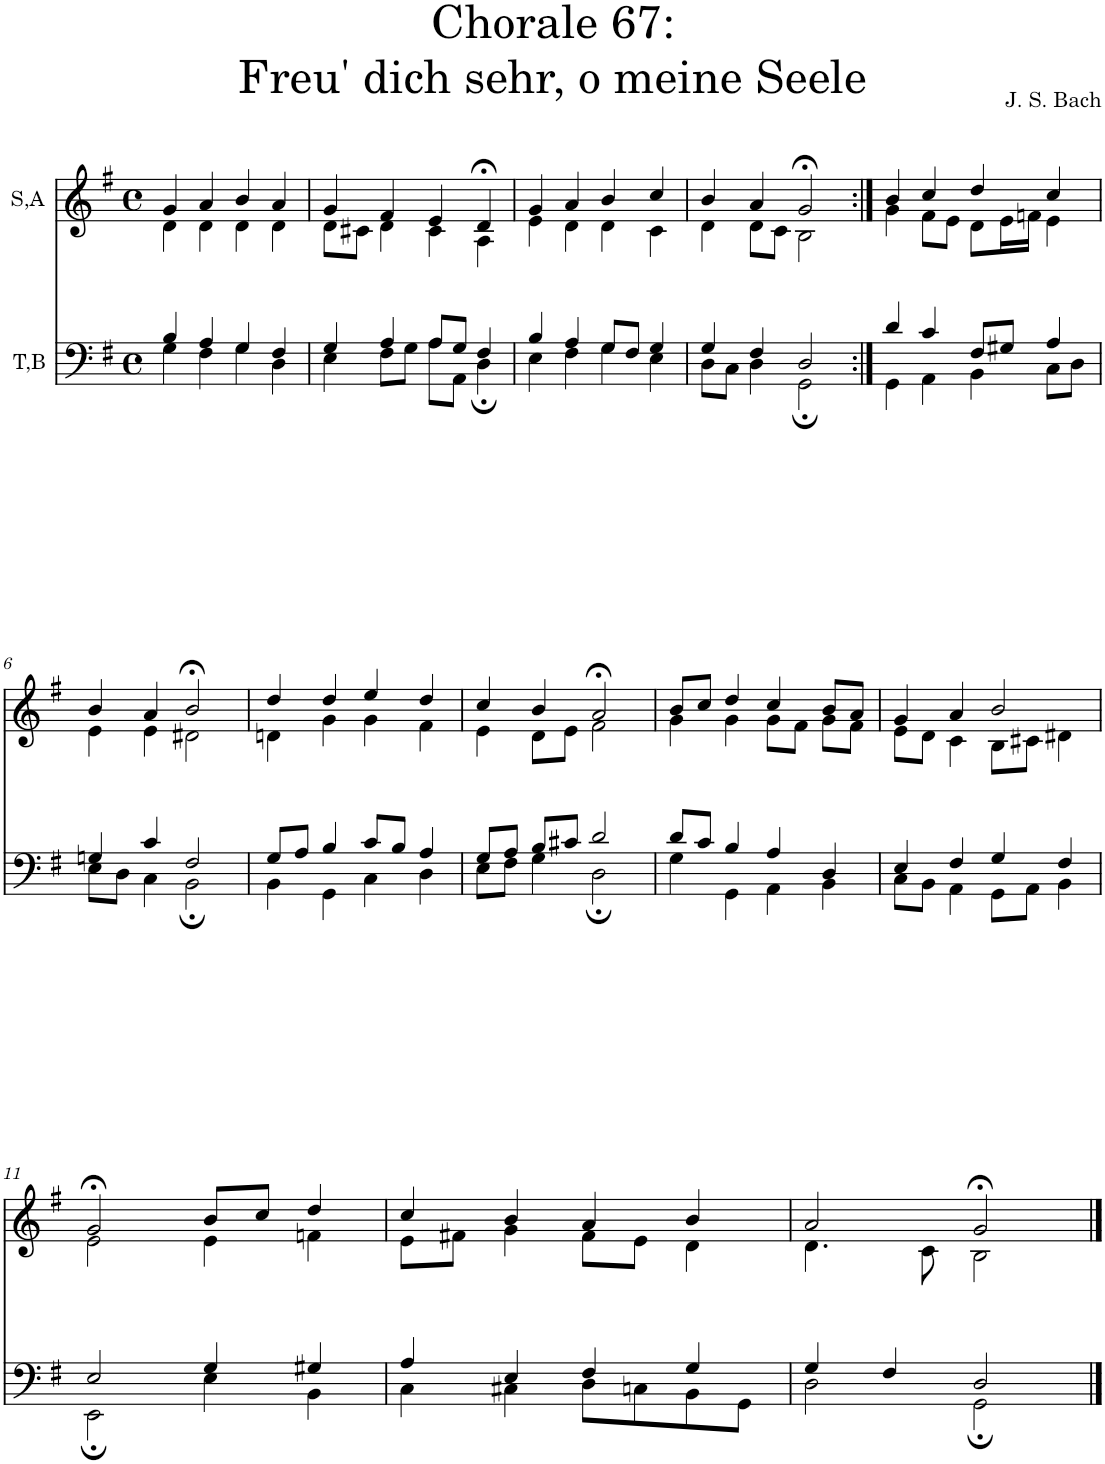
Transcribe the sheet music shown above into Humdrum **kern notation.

**kern	**kern
*part2	*part1
*staff2	*staff1
*I"T,B	*I"S,A
*clefF4	*clefG2
*k[f#]	*k[f#]
*M4/4	*M4/4
*met(c)	*met(c)
=1	=1
*^	*^
4B/	4G\	4g/	4d\
4A/	4F#\	4a/	4d\
4G/	4G\	4b/	4d\
4F#/	4D\	4a/	4d\
=2	=2	=2	=2
4G/	4E\	4g/	8d\L
.	.	.	8c#X\J
4A/	8F#\L	4f#/	4d\
.	8G\J	.	.
8A/L	8A\L	4e/	4c#\
8G/J	8AA\J	.	.
4F#/	4D;\	4d;</	4A\
=3	=3	=3	=3
4B/	4E\	4g/	4e\
4A/	4F#\	4a/	4d\
8G/L	4G\	4b/	4d\
8F#/J	.	.	.
4G/	4E\	4cc/	4c\
=4	=4	=4	=4
4G/	8D\L	4b/	4d\
.	8C\J	.	.
4F#/	4D\	4a/	8d\L
.	.	.	8c\J
2D/	2GG;\	2g;</	2B\
=5:|!	=5:|!	=5:|!	=5:|!
4d/	4GG\	4b/	4g\
4c/	4AA\	4cc/	8f#\L
.	.	.	8e\J
8F#/L	4BB\	4dd/	8d\L
8G#X/J	.	.	16e\L
.	.	.	16fn\JJ
4A/	8C\L	4cc/	4e\
.	8D\J	.	.
!!LO:LB:g=z	!!
=6	=6	=6	=6
4Gn/	8E\L	4b/	4e\
.	8D\J	.	.
4c/	4C\	4a/	4e\
2F#/	2BB;\	2b;</	2d#X\
=7	=7	=7	=7
8G/L	4BB\	4dd/	4dn\
8A/J	.	.	.
4B/	4GG\	4dd/	4g\
8c/L	4C\	4ee/	4g\
8B/J	.	.	.
4A/	4D\	4dd/	4f#\
=8	=8	=8	=8
8G/L	8E\L	4cc/	4e\
8A/J	8F#\J	.	.
8B/L	4G\	4b/	8d\L
8c#X/J	.	.	8e\J
2d/	2D;\	2a;</	2f#\
=9	=9	=9	=9
8d/L	4G\	8b/L	4g\
8c/J	.	8cc/J	.
4B/	4GG\	4dd/	4g\
4A/	4AA\	4cc/	8g\L
.	.	.	8f#\J
4D/	4BB\	8b/L	8g\L
.	.	8a/J	8f#\J
=10	=10	=10	=10
4E/	8C\L	4g/	8e\L
.	8BB\J	.	8d\J
4F#/	4AA\	4a/	4c\
4G/	8GG\L	2b/	8B\L
.	8AA\J	.	8c#X\J
4F#/	4BB\	.	4d#X\
!!LO:LB:g=z	!!
=11	=11	=11	=11
2E/	2EE;\	2g;</	2e\
4G/	4E\	8b/L	4e\
.	.	8cc/J	.
4G#X/	4BB\	4dd/	4fn\
=12	=12	=12	=12
4A/	4C\	4cc/	8e\L
.	.	.	8f#X\J
4E/	4C#X\	4b/	4g\
4F#/	8D\L	4a/	8f#\L
.	8Cn\	.	8e\J
4G/	8BB\	4b/	4d\
.	8GG\J	.	.
=13	=13	=13	=13
4G/	2D\	2a/	4.d\
4F#/	.	.	.
.	.	.	8c\
2D/	2GG;\	2g;</	2B\
*v	*v	*	*
*	*v	*v
==	==
*-	*-
